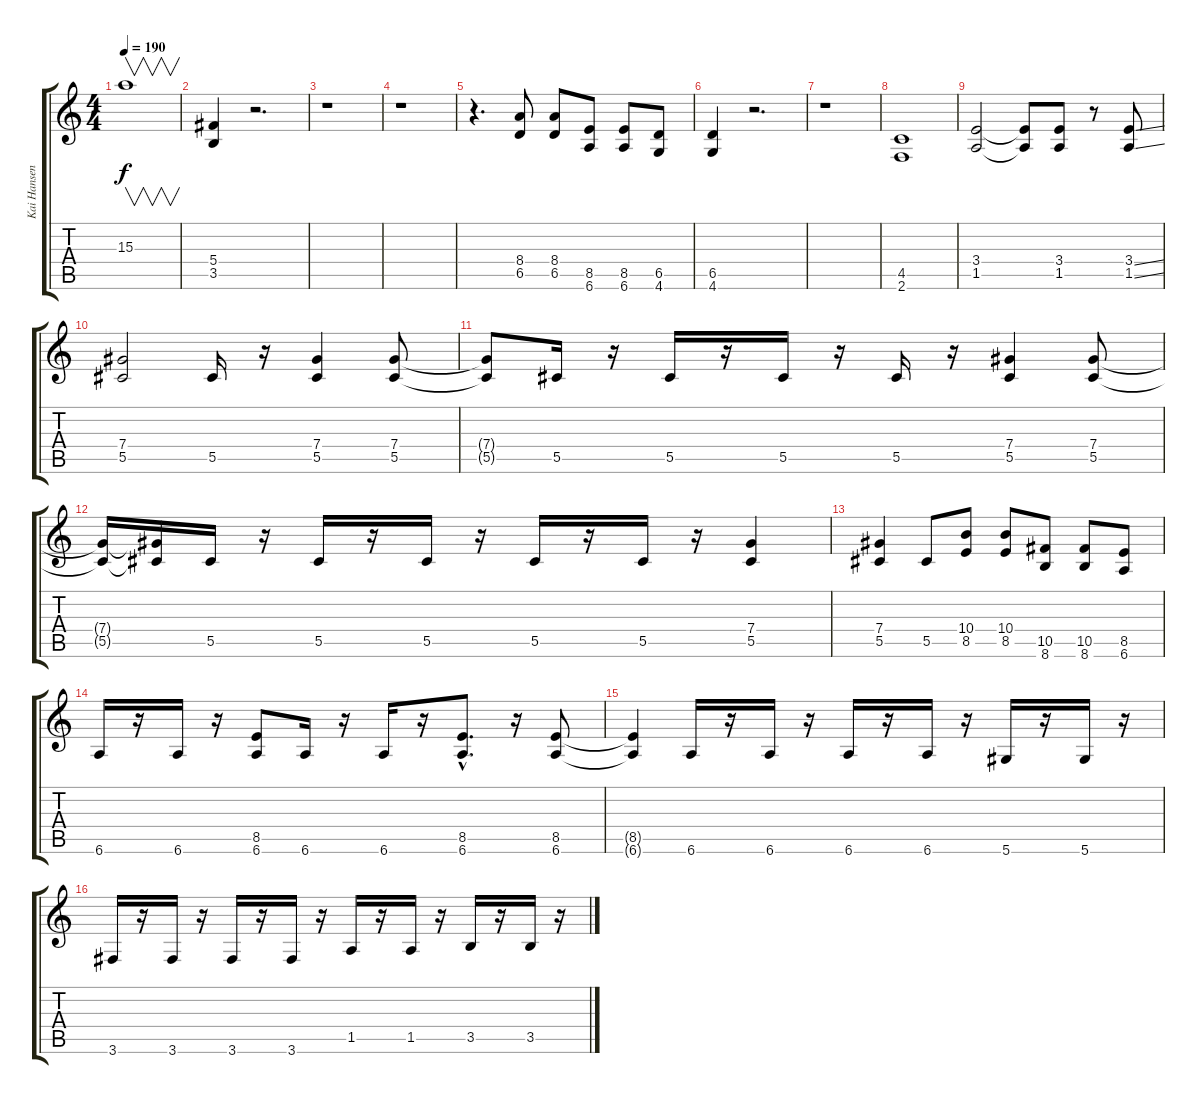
\track ("Kai Hansen" "Kai Hansen") {instrument distortionguitar}
\staff {score tabs}
\tuning (Eb4 Bb3 Gb3 Db3 Ab2 Eb2) {hide}
\ts (4 4)
\tempo 190
\clef g2
\ks c
15.3.1{v dy f} |
(5.4 3.5).4 r.2{d} |
r.1 |
r.1 |
r.4{d} (8.4 6.5).8 (8.4 6.5).8 (8.5 6.6).8 (8.5 6.6).8 (6.5 4.6).8 |
(6.5 4.6).4 r.2{d} |
r.1 |
(4.5 2.6).1 |
(3.4 1.5).2 (3.4{t} 1.5{t}).8 (3.4 1.5).8 r.8 (3.4{ss} 1.5{ss}).8 |
(7.4 5.5).2 5.5.16 r.16 (7.4 5.5).4 (7.4 5.5).8 |
(7.4{t} 5.5{t}).8 5.5.16 r.16 5.5.16 r.16 5.5.16 r.16 5.5.16 r.16 (7.4 5.5).4 (7.4 5.5).8 |
(7.4{t} 5.5{t}).16 (7.4{t} 5.5{t}).16 5.5.16 r.16 5.5.16 r.16 5.5.16 r.16 5.5.16 r.16 5.5.16 r.16 (7.4 5.5).4 |
(7.4 5.5).4 5.5.8 (10.4 8.5).8 (10.4 8.5).8 (10.5 8.6).8 (10.5 8.6).8 (8.5 6.6).8 |
6.6.16 r.16 6.6.16 r.16 (8.5 6.6).8 6.6.16 r.16 6.6.16 r.16 (8.5{hac} 6.6{hac}).8{d} r.16 (8.5 6.6).8 |
(8.5{t} 6.6{t}).4 6.6.16 r.16 6.6.16 r.16 6.6.16 r.16 6.6.16 r.16 5.6.16 r.16 5.6.16 r.16 |
3.6.16 r.16 3.6.16 r.16 3.6.16 r.16 3.6.16 r.16 1.5.16 r.16 1.5.16 r.16 3.5.16 r.16 3.5.16 r.16
